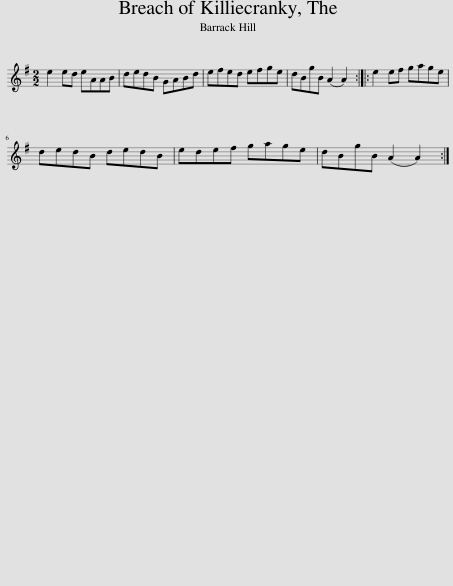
X:1
L:1/8
M:2/2
I:linebreak $
K:G
V:1 treble
V:1
 e2 ed eAAB | dedB GABd | efed efge | dBgB (A2 A2) :: e2 ef gage |$ %5
 dedB dedB | edef gage | dBgB (A2 A2) :| %8
